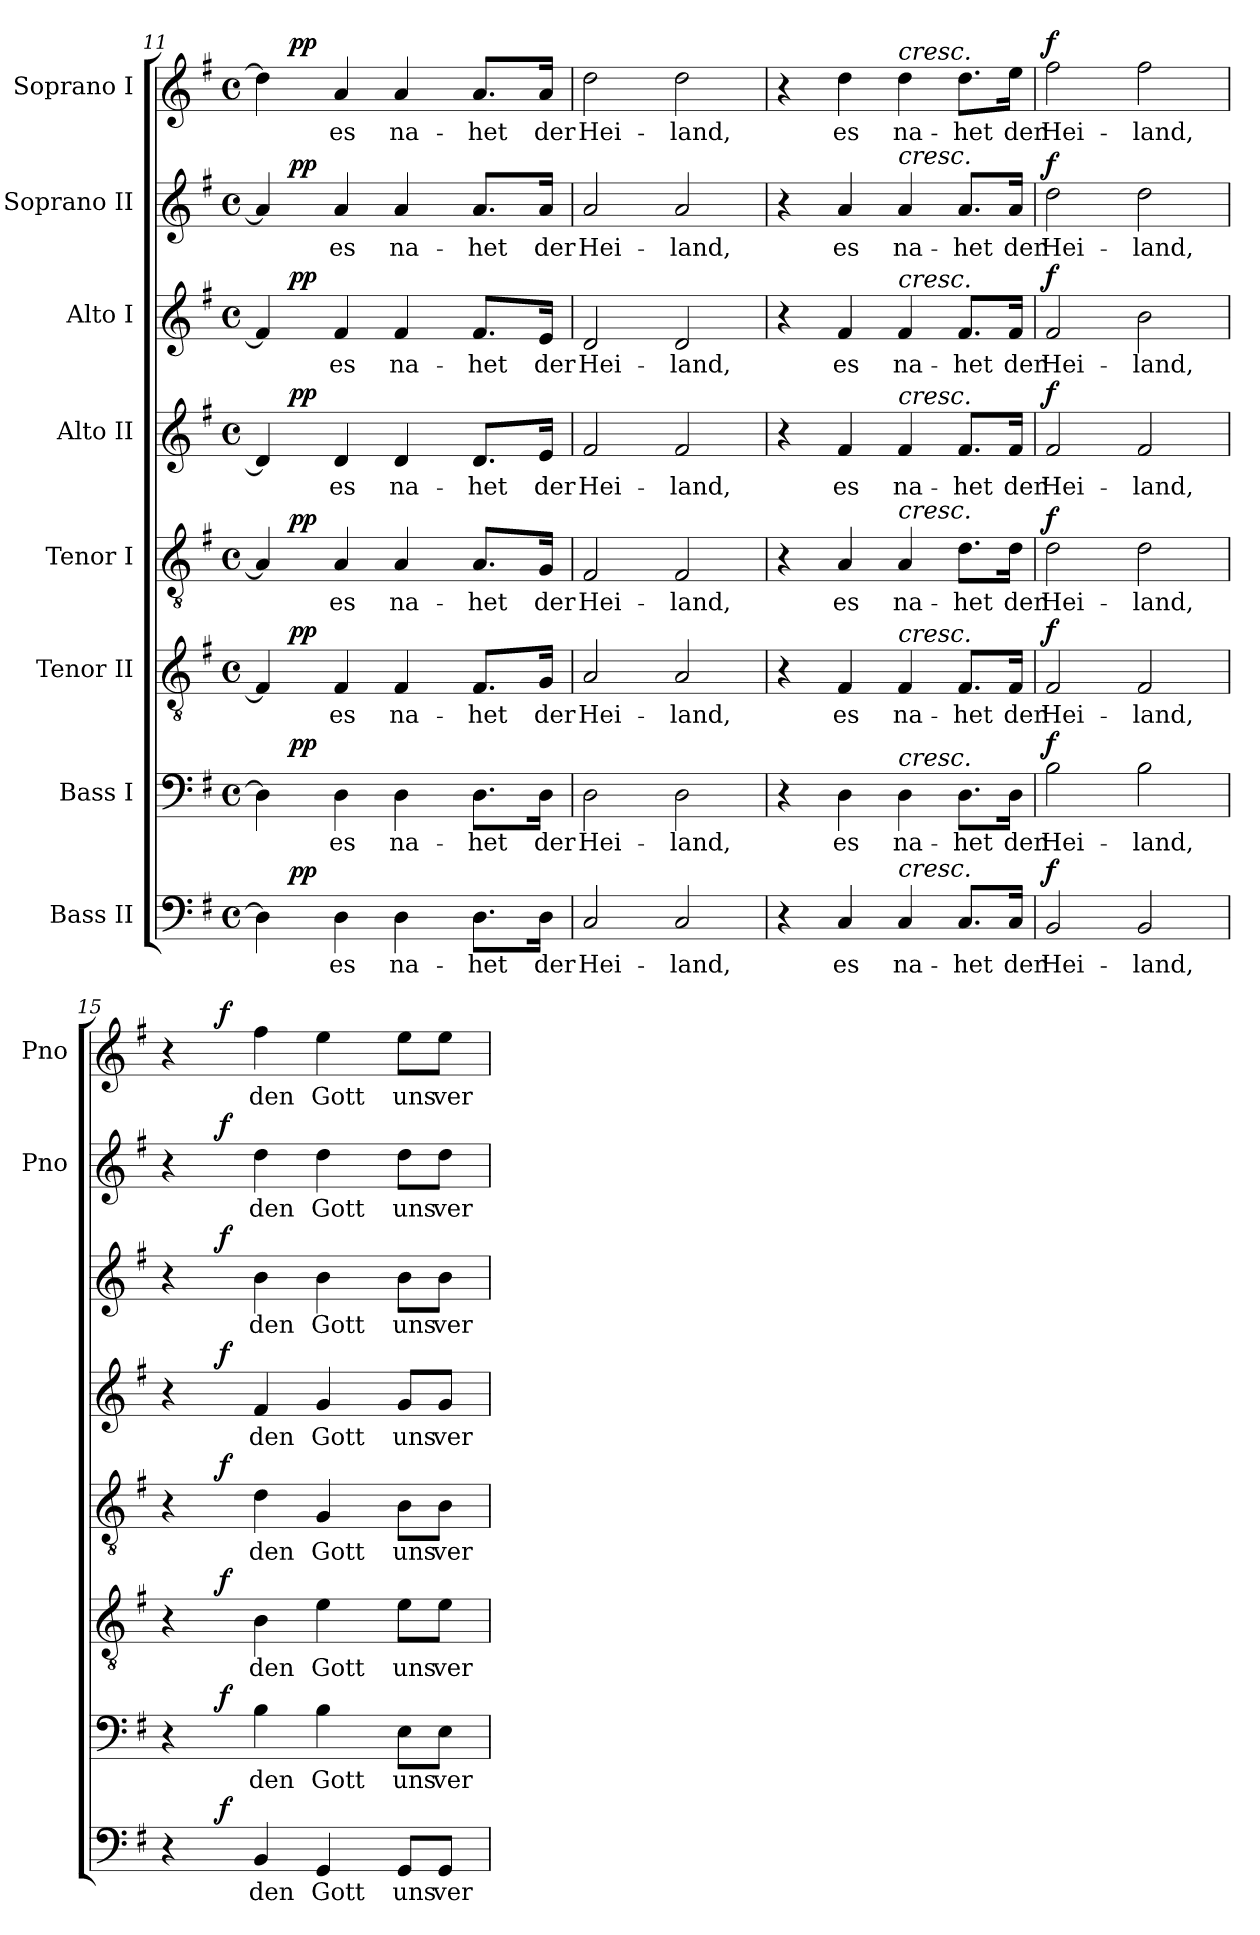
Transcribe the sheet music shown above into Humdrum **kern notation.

**kern	**text	**dynam	**kern	**text	**dynam	**kern	**text	**dynam	**kern	**text	**dynam	**kern	**text	**dynam	**kern	**text	**dynam	**kern	**text	**dynam	**kern	**text	**dynam
*part8	*part8	*part8	*part7	*part7	*part7	*part6	*part6	*part6	*part5	*part5	*part5	*part4	*part4	*part4	*part3	*part3	*part3	*part2	*part2	*part2	*part1	*part1	*part1
*staff8	*staff8	*staff8	*staff7	*staff7	*staff7	*staff6	*staff6	*staff6	*staff5	*staff5	*staff5	*staff4	*staff4	*staff4	*staff3	*staff3	*staff3	*staff2	*staff2	*staff2	*staff1	*staff1	*staff1
*I"Bass II	*	*	*I"Bass I	*	*	*I"Tenor II	*	*	*I"Tenor I	*	*	*I"Alto II	*	*	*I"Alto I	*	*	*I"Soprano II	*	*	*I"Soprano I	*	*
*	*	*	*	*	*	*	*	*	*	*	*	*	*	*	*	*	*	*I'Pno	*	*	*I'Pno	*	*
!!LO:LB:g=z
*clefF4	*	*	*clefF4	*	*	*clefGv2	*	*	*clefGv2	*	*	*clefG2	*	*	*clefG2	*	*	*clefG2	*	*	*clefG2	*	*
*k[f#]	*	*	*k[f#]	*	*	*k[f#]	*	*	*k[f#]	*	*	*k[f#]	*	*	*k[f#]	*	*	*k[f#]	*	*	*k[f#]	*	*
*e:	*	*	*e:	*	*	*e:	*	*	*e:	*	*	*e:	*	*	*e:	*	*	*e:	*	*	*e:	*	*
*M4/4	*	*	*M4/4	*	*	*M4/4	*	*	*M4/4	*	*	*M4/4	*	*	*M4/4	*	*	*M4/4	*	*	*M4/4	*	*
*met(c)	*	*	*met(c)	*	*	*met(c)	*	*	*met(c)	*	*	*met(c)	*	*	*met(c)	*	*	*met(c)	*	*	*met(c)	*	*
=11	=11	=11	=11	=11	=11	=11	=11	=11	=11	=11	=11	=11	=11	=11	=11	=11	=11	=11	=11	=11	=11	=11	=11
*^	*	*	*^	*	*	*^	*	*	*^	*	*	*^	*	*	*^	*	*	*^	*	*	*^	*	*
4D\]	16.ryy	.	.	4D\]	16.ryy	.	.	4F#/]	16.ryy	.	.	4A/]	16.ryy	.	.	4d/]	16.ryy	.	.	4f#/]	16.ryy	.	.	4a/]	16.ryy	.	.	4dd\]	16.ryy	.	.
!	!	!	!LO:DY:a	!	!	!	!LO:DY:a	!	!	!	!LO:DY:a	!	!	!	!LO:DY:a	!	!	!	!LO:DY:a	!	!	!	!LO:DY:a	!	!	!	!LO:DY:a	!	!	!	!LO:DY:a
.	2ryy	.	pp	.	2ryy	.	pp	.	2ryy	.	pp	.	2ryy	.	pp	.	2ryy	.	pp	.	2ryy	.	pp	.	2ryy	.	pp	.	2ryy	.	pp
4D\	.	es	.	4D\	.	es	.	4F#/	.	es	.	4A/	.	es	.	4d/	.	es	.	4f#/	.	es	.	4a/	.	es	.	4a/	.	es	.
4D\	.	-na-	.	4D\	.	-na-	.	4F#/	.	-na-	.	4A/	.	-na-	.	4d/	.	-na-	.	4f#/	.	-na-	.	4a/	.	-na-	.	4a/	.	na-	.
.	4ryy	.	.	.	4ryy	.	.	.	4ryy	.	.	.	4ryy	.	.	.	4ryy	.	.	.	4ryy	.	.	.	4ryy	.	.	.	4ryy	.	.
8.D\L	.	het	.	8.D\L	.	het	.	8.F#/L	.	het	.	8.A/L	.	het	.	8.d/L	.	het	.	8.f#/L	.	het	.	8.a/L	.	het	.	8.a/L	.	-het	.
.	8ryy	.	.	.	8ryy	.	.	.	8ryy	.	.	.	8ryy	.	.	.	8ryy	.	.	.	8ryy	.	.	.	8ryy	.	.	.	8ryy	.	.
16D\Jk	.	der	.	16D\Jk	.	der	.	16G/Jk	.	der	.	16G/Jk	.	der	.	16e/Jk	.	der	.	16e/Jk	.	der	.	16a/Jk	.	der	.	16a/Jk	.	der	.
.	32ryy	.	.	.	32ryy	.	.	.	32ryy	.	.	.	32ryy	.	.	.	32ryy	.	.	.	32ryy	.	.	.	32ryy	.	.	.	32ryy	.	.
*v	*v	*	*	*	*	*	*	*v	*v	*	*	*v	*v	*	*	*v	*v	*	*	*v	*v	*	*	*v	*v	*	*	*v	*v	*	*
*	*	*	*v	*v	*	*	*	*	*	*	*	*	*	*	*	*	*	*	*	*	*	*	*	*
=12	=12	=12	=12	=12	=12	=12	=12	=12	=12	=12	=12	=12	=12	=12	=12	=12	=12	=12	=12	=12	=12	=12	=12
2C/	Hei-	.	2D\	Hei-	.	2A/	Hei-	.	2F#/	Hei-	.	2f#/	Hei-	.	2d/	Hei-	.	2a/	Hei-	.	2dd\	Hei-	.
2C/	-land,	.	2D\	-land,	.	2A/	-land,	.	2F#/	-land,	.	2f#/	-land,	.	2d/	-land,	.	2a/	-land,	.	2dd\	-land,	.
=13	=13	=13	=13	=13	=13	=13	=13	=13	=13	=13	=13	=13	=13	=13	=13	=13	=13	=13	=13	=13	=13	=13	=13
4r	.	.	4r	.	.	4r	.	.	4r	.	.	4r	.	.	4r	.	.	4r	.	.	4r	.	.
4C/	es	.	4D\	es	.	4F#/	es	.	4A/	es	.	4f#/	es	.	4f#/	es	.	4a/	es	.	4dd\	es	.
!	!	!	!	!	!	!	!	!	!	!	!	!	!	!	!	!	!	!	!	!	!LO:TX:a:i:t=cresc.	!	!
!	!	!	!	!	!	!	!	!	!	!	!	!	!	!	!	!	!	!LO:TX:a:i:t=cresc.	!	!	!	!	!
!	!	!	!	!	!	!	!	!	!	!	!	!	!	!	!LO:TX:a:i:t=cresc.	!	!	!	!	!	!	!	!
!	!	!	!	!	!	!	!	!	!	!	!	!LO:TX:a:i:t=cresc.	!	!	!	!	!	!	!	!	!	!	!
!	!	!	!	!	!	!	!	!	!LO:TX:a:i:t=cresc.	!	!	!	!	!	!	!	!	!	!	!	!	!	!
!	!	!	!	!	!	!LO:TX:a:i:t=cresc.	!	!	!	!	!	!	!	!	!	!	!	!	!	!	!	!	!
!	!	!	!LO:TX:a:i:t=cresc.	!	!	!	!	!	!	!	!	!	!	!	!	!	!	!	!	!	!	!	!
!LO:TX:a:i:t=cresc.	!	!	!	!	!	!	!	!	!	!	!	!	!	!	!	!	!	!	!	!	!	!	!
4C/	na-	.	4D\	na-	.	4F#/	na-	.	4A/	na-	.	4f#/	na-	.	4f#/	na-	.	4a/	na-	.	4dd\	na-	.
8.C/L	-het	.	8.D\L	-het	.	8.F#/L	-het	.	8.d\L	-het	.	8.f#/L	-het	.	8.f#/L	-het	.	8.a/L	-het	.	8.dd\L	-het	.
16C/Jk	der	.	16D\Jk	der	.	16F#/Jk	der	.	16d\Jk	der	.	16f#/Jk	der	.	16f#/Jk	der	.	16a/Jk	der	.	16ee\Jk	der	.
=14	=14	=14	=14	=14	=14	=14	=14	=14	=14	=14	=14	=14	=14	=14	=14	=14	=14	=14	=14	=14	=14	=14	=14
!	!	!LO:DY:a	!	!	!LO:DY:a	!	!	!LO:DY:a	!	!	!LO:DY:a	!	!	!LO:DY:a	!	!	!LO:DY:a	!	!	!LO:DY:a	!	!	!LO:DY:a
2BB/	Hei-	f	2B\	Hei-	f	2F#/	Hei-	f	2d\	Hei-	f	2f#/	Hei-	f	2f#/	Hei-	f	2dd\	Hei-	f	2ff#\	Hei-	f
2BB/	-land,	.	2B\	-land,	.	2F#/	-land,	.	2d\	-land,	.	2f#/	-land,	.	2b\	-land,	.	2dd\	-land,	.	2ff#\	-land,	.
=15	=15	=15	=15	=15	=15	=15	=15	=15	=15	=15	=15	=15	=15	=15	=15	=15	=15	=15	=15	=15	=15	=15	=15
*^	*	*	*^	*	*	*^	*	*	*^	*	*	*^	*	*	*^	*	*	*^	*	*	*^	*	*
4r	8ryy	.	.	4r	8ryy	.	.	4r	8ryy	.	.	4r	8ryy	.	.	4r	8ryy	.	.	4r	8ryy	.	.	4r	8ryy	.	.	4r	8ryy	.	.
.	32ryy	.	.	.	32ryy	.	.	.	32ryy	.	.	.	32ryy	.	.	.	32ryy	.	.	.	32ryy	.	.	.	32ryy	.	.	.	32ryy	.	.
!	!	!	!LO:DY:a	!	!	!	!LO:DY:a	!	!	!	!LO:DY:a	!	!	!	!LO:DY:a	!	!	!	!LO:DY:a	!	!	!	!LO:DY:a	!	!	!	!LO:DY:a	!	!	!	!LO:DY:a
.	2ryy	.	f	.	2ryy	.	f	.	2ryy	.	f	.	2ryy	.	f	.	2ryy	.	f	.	2ryy	.	f	.	2ryy	.	f	.	2ryy	.	f
4BB/	.	den	.	4B\	.	den	.	4B\	.	den	.	4d\	.	den	.	4f#/	.	den	.	4b\	.	den	.	4dd\	.	den	.	4ff#\	.	den	.
4GG/	.	Gott	.	4B\	.	Gott	.	4e\	.	Gott	.	4G/	.	Gott	.	4g/	.	Gott	.	4b\	.	Gott	.	4dd\	.	Gott	.	4ee\	.	Gott	.
.	4ryy	.	.	.	4ryy	.	.	.	4ryy	.	.	.	4ryy	.	.	.	4ryy	.	.	.	4ryy	.	.	.	4ryy	.	.	.	4ryy	.	.
8GG/L	.	uns	.	8E\L	.	uns	.	8e\L	.	uns	.	8B\L	.	uns	.	8g/L	.	uns	.	8b\L	.	uns	.	8dd\L	.	uns	.	8ee\L	.	uns	.
8GG/J	.	ver-	.	8E\J	.	ver-	.	8e\J	.	ver-	.	8B\J	.	ver-	.	8g/J	.	ver-	.	8b\J	.	ver-	.	8dd\J	.	ver-	.	8ee\J	.	ver-	.
.	16.ryy	.	.	.	16.ryy	.	.	.	16.ryy	.	.	.	16.ryy	.	.	.	16.ryy	.	.	.	16.ryy	.	.	.	16.ryy	.	.	.	16.ryy	.	.
*v	*v	*	*	*	*	*	*	*v	*v	*	*	*v	*v	*	*	*v	*v	*	*	*v	*v	*	*	*v	*v	*	*	*v	*v	*	*
*	*	*	*v	*v	*	*	*	*	*	*	*	*	*	*	*	*	*	*	*	*	*	*	*	*
=	=	=	=	=	=	=	=	=	=	=	=	=	=	=	=	=	=	=	=	=	=	=	=
*-	*-	*-	*-	*-	*-	*-	*-	*-	*-	*-	*-	*-	*-	*-	*-	*-	*-	*-	*-	*-	*-	*-	*-
